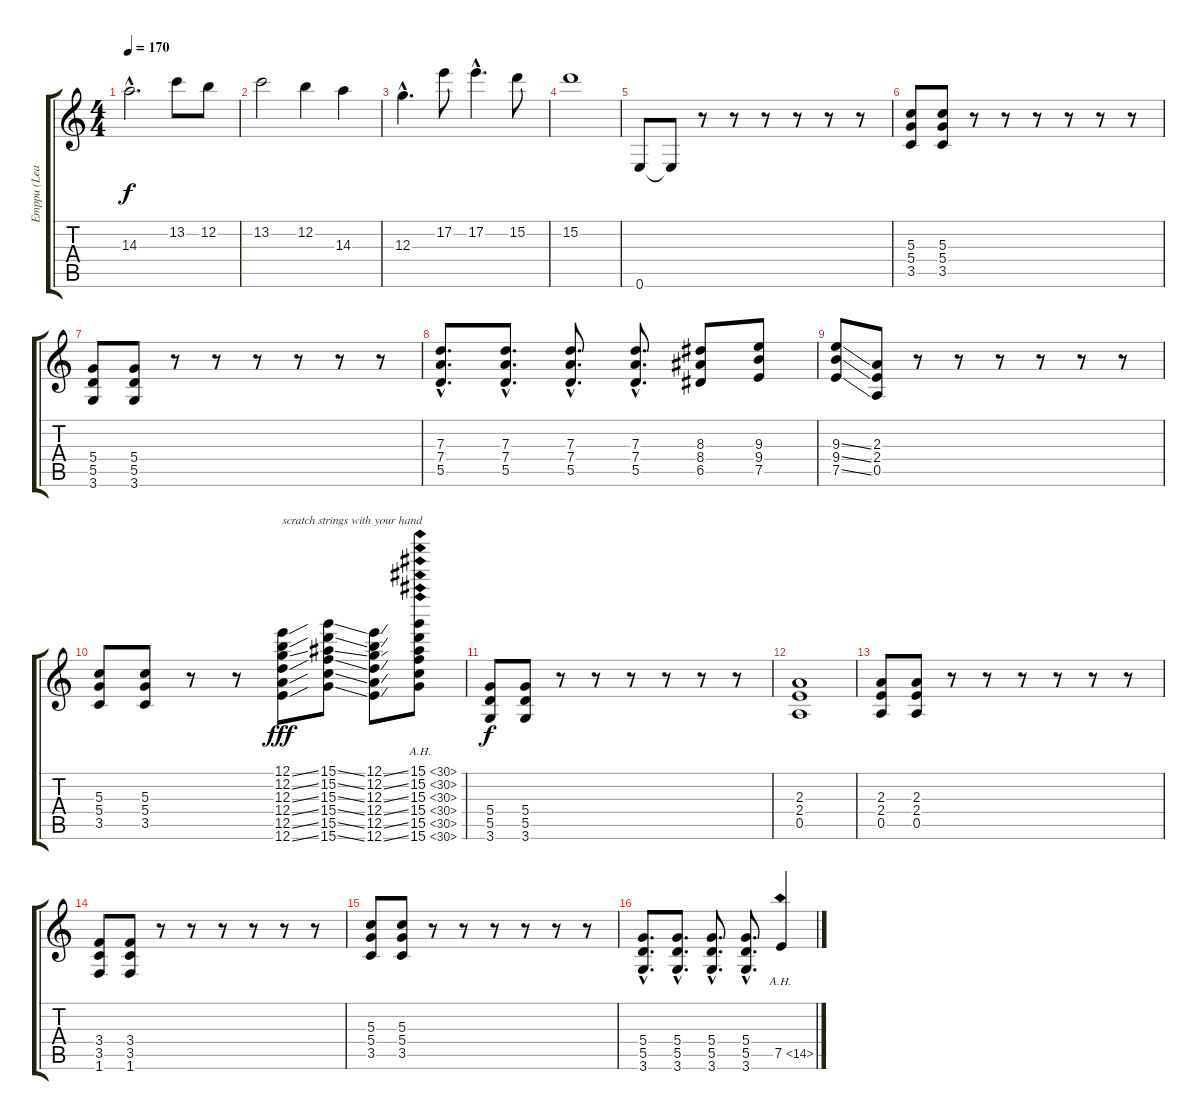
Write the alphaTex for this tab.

\track ("Emppu (Lead Guitar)" "Emppu (Lea") {instrument overdrivenguitar}
\staff {score tabs}
\tuning (E4 B3 G3 D3 A2 E2) {hide}
\ts (4 4)
\tempo 170
\clef g2
\ks c
14.3{hac}.2{d dy f} 13.2.8 12.2.8 |
13.2.2 12.2.4 14.3.4 |
12.3{hac}.4{d} 17.2.8 17.2{hac}.4{d} 15.2.8 |
15.2.1 |
0.6.8 0.6{t}.8 r.8 r.8 r.8 r.8 r.8 r.8 |
(5.3 5.4 3.5).8 (5.3 5.4 3.5).8 r.8 r.8 r.8 r.8 r.8 r.8 |
(5.4 5.5 3.6).8 (5.4 5.5 3.6).8 r.8 r.8 r.8 r.8 r.8 r.8 |
(7.3{hac} 7.4{hac} 5.5{hac}).8{d} (7.3{hac} 7.4{hac} 5.5{hac}).8{d} (7.3{hac} 7.4{hac} 5.5{hac}).8{d} (7.3{hac} 7.4{hac} 5.5{hac}).8{d} (8.3 8.4 6.5).8 (9.3 9.4 7.5).8 |
(9.3{ss} 9.4{ss} 7.5{ss}).8 (2.3 2.4 0.5).8 r.8 r.8 r.8 r.8 r.8 r.8 |
(5.3 5.4 3.5).8 (5.3 5.4 3.5).8 r.8 r.8 (12.1{ss} 12.2{ss} 12.3{ss} 12.4{ss} 12.5{ss} 12.6{ss}).8{txt "scratch strings with your hand" dy fff instrument guitarfretnoise} (15.1{ss} 15.2{ss} 15.3{ss} 15.4{ss} 15.5{ss} 15.6{ss}).8{instrument guitarfretnoise} (12.1{ss} 12.2{ss} 12.3{ss} 12.4{ss} 12.5{ss} 12.6{ss}).8{instrument guitarfretnoise} (15.1{ah 15} 15.2{ah 15} 15.3{ah 15} 15.4{ah 15} 15.5{ah 15} 15.6{ah 15}).8{instrument guitarfretnoise} |
(5.4 5.5 3.6).8{dy f instrument overdrivenguitar} (5.4 5.5 3.6).8 r.8 r.8 r.8 r.8 r.8 r.8 |
(2.3 2.4 0.5).1 |
(2.3 2.4 0.5).8 (2.3 2.4 0.5).8 r.8 r.8 r.8 r.8 r.8 r.8 |
(3.4 3.5 1.6).8 (3.4 3.5 1.6).8 r.8 r.8 r.8 r.8 r.8 r.8 |
(5.3 5.4 3.5).8 (5.3 5.4 3.5).8 r.8 r.8 r.8 r.8 r.8 r.8 |
(5.4{hac} 5.5{hac} 3.6{hac}).8{d} (5.4{hac} 5.5{hac} 3.6{hac}).8{d} (5.4{hac} 5.5{hac} 3.6{hac}).8{d} (5.4{hac} 5.5{hac} 3.6{hac}).8{d} 7.5{ah 7}.4
